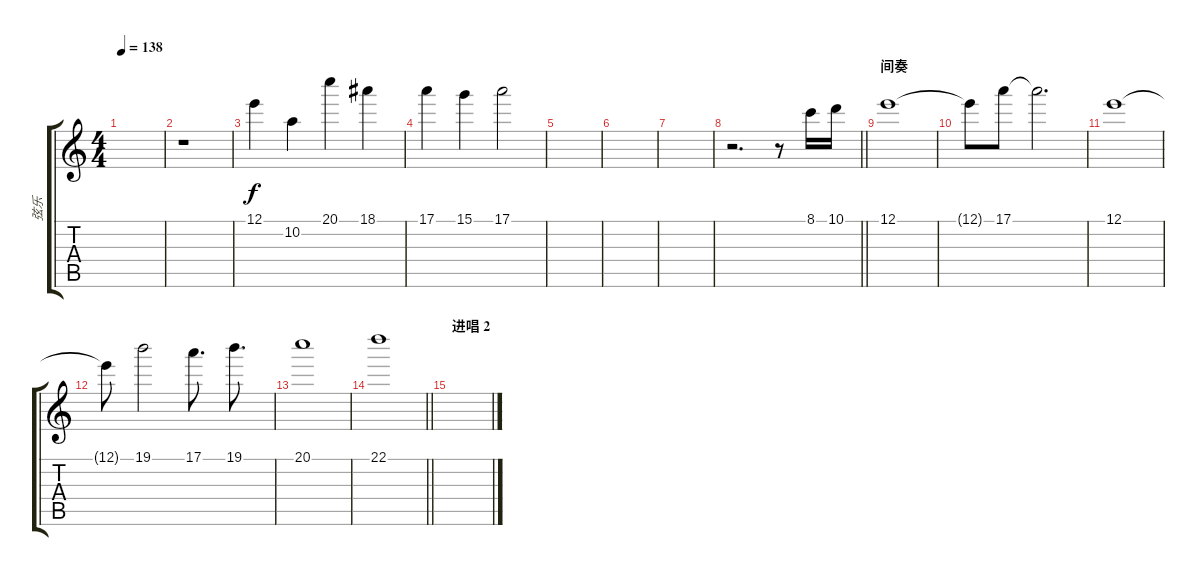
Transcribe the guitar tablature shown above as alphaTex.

\track ("弦乐" "弦乐") {instrument stringensemble1}
\staff {score tabs}
\tuning (E5 B4 G4 D4 A3 E3) {hide}
\ts (4 4)
\tempo 138
\clef g2
\ks c
|
r.1{volume 8} |
12.1.4 10.2.4 20.1.4 18.1.4 |
17.1.4 15.1.4 17.1.2 |
|
|
|
\barLineRight lightlight
r.2{d} r.8 8.1.16 10.1.16 |
\section ("" "间奏")
12.1.1 |
12.1{t}.8 17.1.8 17.1{t}.2{d} |
12.1.1 |
12.1{t}.8 19.1.2 17.1.8{d} 19.1.8{d} |
20.1.1 |
\barLineRight lightlight
22.1.1 |
\section ("" "进唱 2")
